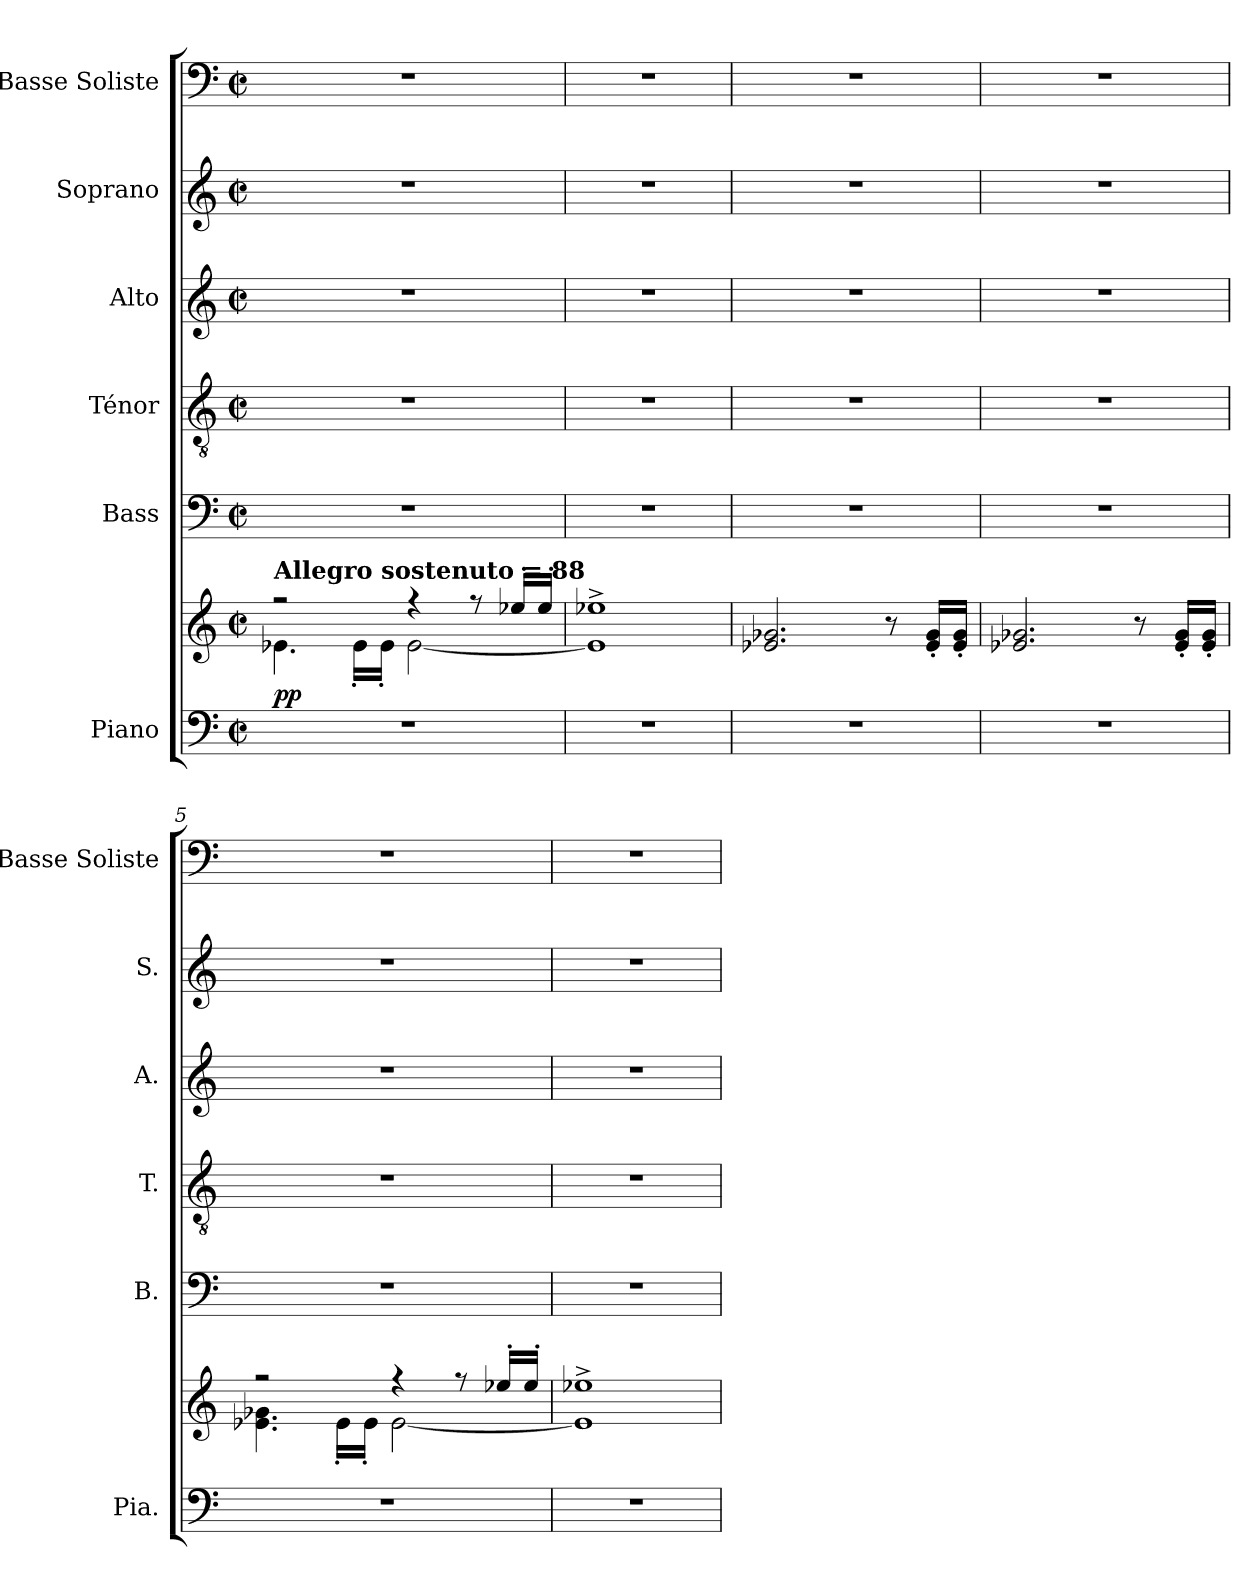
**kern	**kern	**dynam	**kern	**kern	**kern	**kern	**kern
*part6	*part6	*part6	*part5	*part4	*part3	*part2	*part1
*staff7	*staff6	*staff6/7	*staff5	*staff4	*staff3	*staff2	*staff1
*I"Piano	*	*	*I"Bass	*I"Ténor	*I"Alto	*I"Soprano	*I"Basse Soliste
*I'Pia.	*	*	*I'B.	*I'T.	*I'A.	*I'S.	*I'Basse Soliste
*clefF4	*clefG2	*	*clefF4	*clefGv2	*clefG2	*clefG2	*clefF4
*k[]	*k[]	*	*k[]	*k[]	*k[]	*k[]	*k[]
*M2/2	*M2/2	*	*M2/2	*M2/2	*M2/2	*M2/2	*M2/2
*met(c|)	*met(c|)	*	*met(c|)	*met(c|)	*met(c|)	*met(c|)	*met(c|)
=1	=1	=1	=1	=1	=1	=1	=1
*	*^	*	*	*	*	*	*
!	!LO:TX:a:B:t=Allegro sostenuto   = 88	!	!	!	!	!	!	!
!	!	!	!LO:DY:a=2	!	!	!	!	!
1r	2r	4.e-X\	pp	1r	1r	1r	1r	1r
.	.	16e-'\LL	.	.	.	.	.	.
.	.	16e-'\JJ	.	.	.	.	.	.
.	4r	[2e-\	.	.	.	.	.	.
.	8r	.	.	.	.	.	.	.
.	16ee-X'/LL	.	.	.	.	.	.	.
.	16ee-'/JJ	.	.	.	.	.	.	.
=2	=2	=2	=2	=2	=2	=2	=2	=2
1r	1ee-X^	1e-]	.	1r	1r	1r	1r	1r
*	*v	*v	*	*	*	*	*	*
=3	=3	=3	=3	=3	=3	=3	=3
1r	2.e-X/ 2.g-X/	.	1r	1r	1r	1r	1r
.	8r	.	.	.	.	.	.
.	16e-/' 16g-/'LL	.	.	.	.	.	.
.	16e-/' 16g-/'JJ	.	.	.	.	.	.
=4	=4	=4	=4	=4	=4	=4	=4
1r	2.e-X/ 2.g-X/	.	1r	1r	1r	1r	1r
.	8r	.	.	.	.	.	.
.	16e-/' 16g-/'LL	.	.	.	.	.	.
.	16e-/' 16g-/'JJ	.	.	.	.	.	.
=5	=5	=5	=5	=5	=5	=5	=5
*	*^	*	*	*	*	*	*
1r	2r	4.e-X\ 4.g-X\	.	1r	1r	1r	1r	1r
.	.	16e-'\LL	.	.	.	.	.	.
.	.	16e-'\JJ	.	.	.	.	.	.
.	4r	[2e-\	.	.	.	.	.	.
.	8r	.	.	.	.	.	.	.
.	16ee-X'/LL	.	.	.	.	.	.	.
.	16ee-'/JJ	.	.	.	.	.	.	.
=6	=6	=6	=6	=6	=6	=6	=6	=6
1r	1ee-X^	1e-]	.	1r	1r	1r	1r	1r
*	*v	*v	*	*	*	*	*	*
=	=	=	=	=	=	=	=
*-	*-	*-	*-	*-	*-	*-	*-
